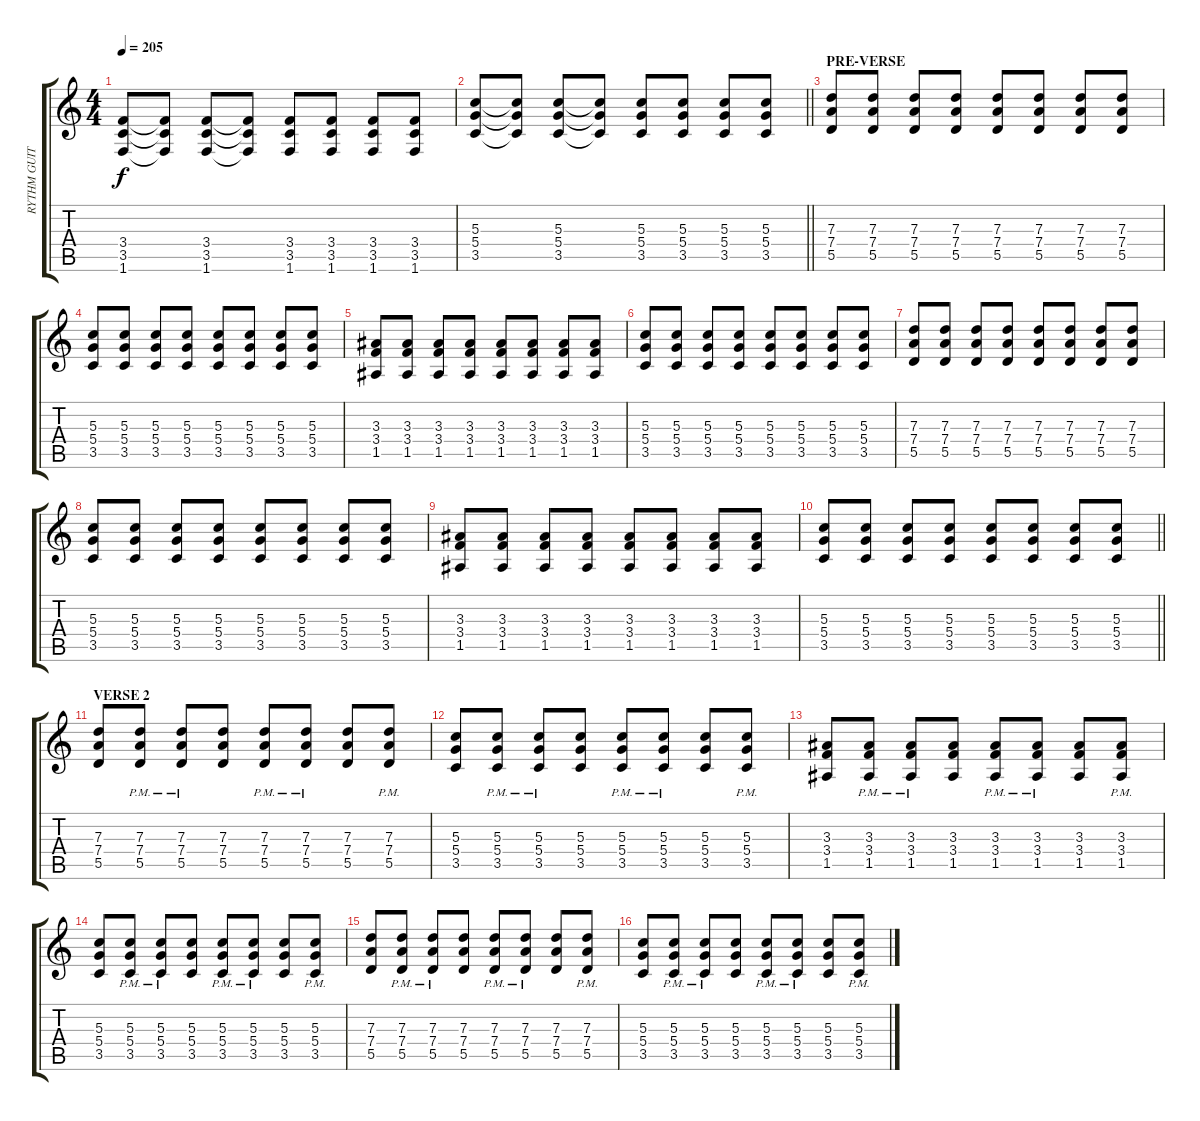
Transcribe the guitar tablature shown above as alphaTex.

\track ("RYTHM GUITAR" "RYTHM GUIT") {instrument overdrivenguitar}
\staff {score tabs}
\tuning (E4 B3 G3 D3 A2 E2) {hide}
\ts (4 4)
\tempo 205
\clef g2
\ks c
(3.4 3.5 1.6).8{dy f} (3.4{t} 3.5{t} 1.6{t}).8 (3.4 3.5 1.6).8 (3.4{t} 3.5{t} 1.6{t}).8 (3.4 3.5 1.6).8 (3.4 3.5 1.6).8 (3.4 3.5 1.6).8 (3.4 3.5 1.6).8 |
\barLineRight lightlight
(5.3 5.4 3.5).8 (5.3{t} 5.4{t} 3.5{t}).8 (5.3 5.4 3.5).8 (5.3{t} 5.4{t} 3.5{t}).8 (5.3 5.4 3.5).8 (5.3 5.4 3.5).8 (5.3 5.4 3.5).8 (5.3 5.4 3.5).8 |
\section ("" "PRE-VERSE")
(7.3 7.4 5.5).8 (7.3 7.4 5.5).8 (7.3 7.4 5.5).8 (7.3 7.4 5.5).8 (7.3 7.4 5.5).8 (7.3 7.4 5.5).8 (7.3 7.4 5.5).8 (7.3 7.4 5.5).8 |
(5.3 5.4 3.5).8 (5.3 5.4 3.5).8 (5.3 5.4 3.5).8 (5.3 5.4 3.5).8 (5.3 5.4 3.5).8 (5.3 5.4 3.5).8 (5.3 5.4 3.5).8 (5.3 5.4 3.5).8 |
(3.3 3.4 1.5).8 (3.3 3.4 1.5).8 (3.3 3.4 1.5).8 (3.3 3.4 1.5).8 (3.3 3.4 1.5).8 (3.3 3.4 1.5).8 (3.3 3.4 1.5).8 (3.3 3.4 1.5).8 |
(5.3 5.4 3.5).8 (5.3 5.4 3.5).8 (5.3 5.4 3.5).8 (5.3 5.4 3.5).8 (5.3 5.4 3.5).8 (5.3 5.4 3.5).8 (5.3 5.4 3.5).8 (5.3 5.4 3.5).8 |
(7.3 7.4 5.5).8 (7.3 7.4 5.5).8 (7.3 7.4 5.5).8 (7.3 7.4 5.5).8 (7.3 7.4 5.5).8 (7.3 7.4 5.5).8 (7.3 7.4 5.5).8 (7.3 7.4 5.5).8 |
(5.3 5.4 3.5).8 (5.3 5.4 3.5).8 (5.3 5.4 3.5).8 (5.3 5.4 3.5).8 (5.3 5.4 3.5).8 (5.3 5.4 3.5).8 (5.3 5.4 3.5).8 (5.3 5.4 3.5).8 |
(3.3 3.4 1.5).8 (3.3 3.4 1.5).8 (3.3 3.4 1.5).8 (3.3 3.4 1.5).8 (3.3 3.4 1.5).8 (3.3 3.4 1.5).8 (3.3 3.4 1.5).8 (3.3 3.4 1.5).8 |
\barLineRight lightlight
(5.3 5.4 3.5).8 (5.3 5.4 3.5).8 (5.3 5.4 3.5).8 (5.3 5.4 3.5).8 (5.3 5.4 3.5).8 (5.3 5.4 3.5).8 (5.3 5.4 3.5).8 (5.3 5.4 3.5).8 |
\section ("" "VERSE 2")
(7.3 7.4 5.5).8 (7.3{pm} 7.4{pm} 5.5{pm}).8 (7.3{pm} 7.4{pm} 5.5{pm}).8 (7.3 7.4 5.5).8 (7.3{pm} 7.4{pm} 5.5{pm}).8 (7.3{pm} 7.4{pm} 5.5{pm}).8 (7.3 7.4 5.5).8 (7.3{pm} 7.4{pm} 5.5{pm}).8 |
(5.3 5.4 3.5).8 (5.3{pm} 5.4{pm} 3.5{pm}).8 (5.3{pm} 5.4{pm} 3.5{pm}).8 (5.3 5.4 3.5).8 (5.3{pm} 5.4{pm} 3.5{pm}).8 (5.3{pm} 5.4{pm} 3.5{pm}).8 (5.3 5.4 3.5).8 (5.3{pm} 5.4{pm} 3.5{pm}).8 |
(3.3 3.4 1.5).8 (3.3{pm} 3.4{pm} 1.5{pm}).8 (3.3{pm} 3.4{pm} 1.5{pm}).8 (3.3 3.4 1.5).8 (3.3{pm} 3.4{pm} 1.5{pm}).8 (3.3{pm} 3.4{pm} 1.5{pm}).8 (3.3 3.4 1.5).8 (3.3{pm} 3.4{pm} 1.5{pm}).8 |
(5.3 5.4 3.5).8 (5.3{pm} 5.4{pm} 3.5{pm}).8 (5.3{pm} 5.4{pm} 3.5{pm}).8 (5.3 5.4 3.5).8 (5.3{pm} 5.4{pm} 3.5{pm}).8 (5.3{pm} 5.4{pm} 3.5{pm}).8 (5.3 5.4 3.5).8 (5.3{pm} 5.4{pm} 3.5{pm}).8 |
(7.3 7.4 5.5).8 (7.3{pm} 7.4{pm} 5.5{pm}).8 (7.3{pm} 7.4{pm} 5.5{pm}).8 (7.3 7.4 5.5).8 (7.3{pm} 7.4{pm} 5.5{pm}).8 (7.3{pm} 7.4{pm} 5.5{pm}).8 (7.3 7.4 5.5).8 (7.3{pm} 7.4{pm} 5.5{pm}).8 |
(5.3 5.4 3.5).8 (5.3{pm} 5.4{pm} 3.5{pm}).8 (5.3{pm} 5.4{pm} 3.5{pm}).8 (5.3 5.4 3.5).8 (5.3{pm} 5.4{pm} 3.5{pm}).8 (5.3{pm} 5.4{pm} 3.5{pm}).8 (5.3 5.4 3.5).8 (5.3{pm} 5.4{pm} 3.5{pm}).8
